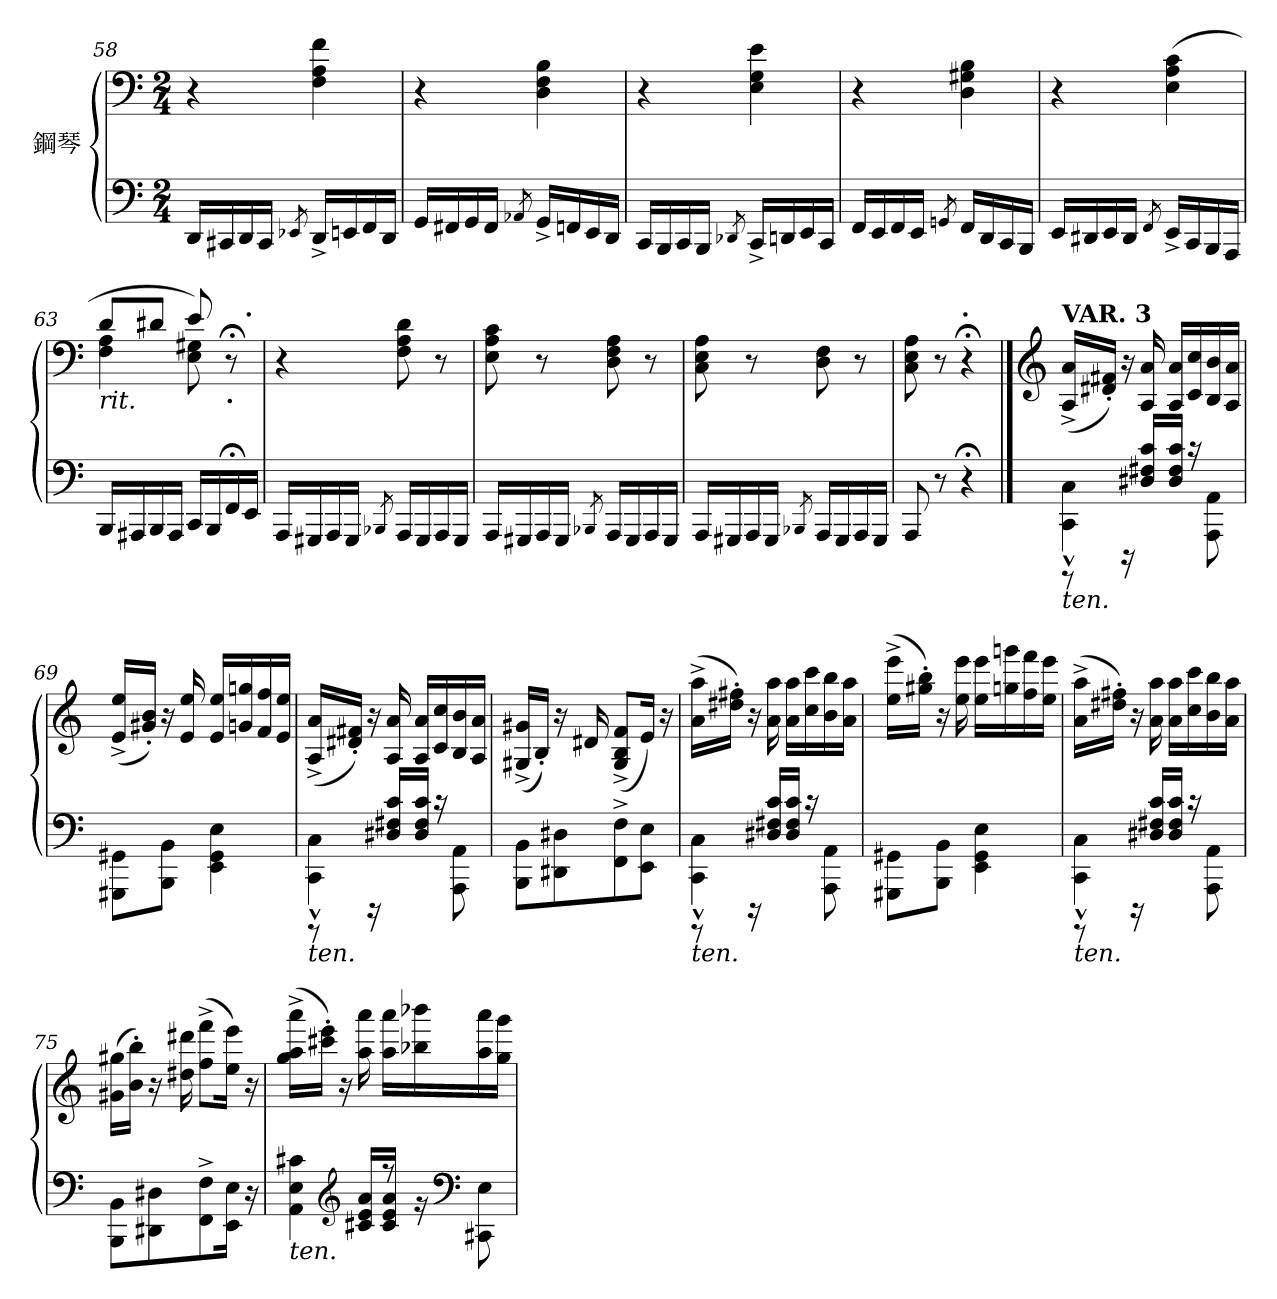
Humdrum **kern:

**kern	**kern	**dynam
*part1	*part1	*part1
*staff2	*staff1	*staff1/2
*I"鋼琴	*	*
*clefF4	*clefF4	*
*k[]	*k[]	*
*M2/4	*M2/4	*
=58	=58	=58
16DD/LL	4r	.
16CC#X/	.	.
16DD/	.	.
16CC#/JJ	.	.
8qEE-X/	.	.
16DD^/LL	4F\ 4A\ 4f\	.
16EEn/	.	.
16FF/	.	.
16DD/JJ	.	.
=59	=59	=59
16GG/LL	4r	.
16FF#X/	.	.
16GG/	.	.
16FF#/JJ	.	.
8qAA-X/	.	.
16GG^/LL	4D\ 4F\ 4B\	.
16FFn/	.	.
16EE/	.	.
16DD/JJ	.	.
=60	=60	=60
16CC/LL	4r	.
16BBB/	.	.
16CC/	.	.
16BBB/JJ	.	.
8qDD-X/	.	.
16CC^/LL	4E\ 4G\ 4e\	.
16DDn/	.	.
16EE/	.	.
16CC/JJ	.	.
=61	=61	=61
16FF/LL	4r	.
16EE/	.	.
16FF/	.	.
16EE/JJ	.	.
8qGGn/	.	.
16FF/LL	4D\ 4G#X\ 4B\	.
16DD/	.	.
16CC/	.	.
16BBB/JJ	.	.
!!LO:LB:g=z
=62	=62	=62
16EE/LL	4r	.
16DD#X/	.	.
16EE/	.	.
16DD#/JJ	.	.
8qFF/	.	.
16EE^/LL	(>4E\ 4A\ 4c\	.
16CC/	.	.
16BBB/	.	.
16AAA/JJ	.	.
=63	=63	=63
*	*^	*
!	!LO:TX:b:i:t=rit.	!	!
*	*	*^	*
16BBB/LL	8d/L	4F\ 4A\	4..ryy	.
16AAA#X/	.	.	.	.
16BBB/	8d#X/J	.	.	.
16AAA#/JJ	.	.	.	.
16CC/LL	8e/)	8E\ 8G#X\	.	.
16BBB/	.	.	.	.
!	!LO:TX:b:B:t=.	!	!	!
16FF;</	8r;<	8ryy	.	.
!	!	!	!LO:TX:a:B:t=.	!
16EE/JJ	.	.	16ryy	.
=64	=64	=64	=64	=64
!	!LO:TX:b:i:t=perdendosi	!	!	!
*	*v	*v	*v	*
16AAA/LL	4r	.
16GGG#X/	.	.
16AAA/	.	.
16GGG#/JJ	.	.
8qBBB-X/	.	.
16AAA/LL	8F\ 8A\ 8d\	.
16GGG#/	.	.
16AAA/	8r	.
16GGG#/JJ	.	.
=65	=65	=65
16AAA/LL	8E\ 8A\ 8c\	.
16GGG#X/	.	.
16AAA/	8r	.
16GGG#/JJ	.	.
8qBBB-X/	.	.
16AAA/LL	8D\ 8F\ 8A\	.
16GGG#/	.	.
16AAA/	8r	.
16GGG#/JJ	.	.
=66	=66	=66
16AAA/LL	8C\ 8E\ 8A\	.
16GGG#X/	.	.
16AAA/	8r	.
16GGG#/JJ	.	.
8qBBB-X/	.	.
16AAA/LL	8D\ 8F\	.
16GGG#/	.	.
16AAA/	8r	.
16GGG#/JJ	.	.
=67	=67	=67
8AAA/	8C\ 8E\ 8A\	.
8r	8r	.
!	!LO:TX:a:B:t=.	!
4r;<	4r;<	.
!!LO:PB:g=z
==68	==68	==68
*	*clefG2	*
*^	*	*
!	!	!LO:TX:a:B:t=VAR. 3	!
!LO:TX:b:i:t=ten.	!	!	!
!	!	!	!LO:DY:b
!	!	!	!LO:DY:n=1:b
8rGGGG	4CC\^^ 4C\^^	(<16A/^ 16a/^LL	f other-dynamics
.	.	16d#X/' 16f#X/'JJ)	.
16rDDD	.	16r	.
16D#X/ 16F#X/ 16c/LL	.	16A/ 16a/	.
16D#/ 16F#/ 16c/JJ	4ryy	16A/ 16a/LL	.
16rc	.	16c/ 16cc/	.
8AAA\ 8AA\	.	16B/ 16b/	.
.	.	16A/ 16a/JJ	.
*v	*v	*	*
=69	=69	=69
8GGG#X\ 8GG#X\L	(<16e/^ 16ee/^LL	.
.	16g#X/' 16b/'JJ)	.
8BBB\ 8BB\J	16r	.
.	16e/ 16ee/	.
4EE\ 4GG#\ 4E\	16e/ 16ee/LL	.
.	16gn/ 16ggn/	.
.	16f/ 16ff/	.
.	16e/ 16ee/JJ	.
=70	=70	=70
*^	*	*
!LO:TX:b:i:t=ten.	!	!	!
8rGGGG	4CC\^^ 4C\^^	(<16A/^ 16a/^LL	.
.	.	16d#X/' 16f#X/'JJ)	.
16rDDD	.	16r	.
16D#X/ 16F#X/ 16c/LL	.	16A/ 16a/	.
16D#/ 16F#/ 16c/JJ	4ryy	16A/ 16a/LL	.
16rc	.	16c/ 16cc/	.
8AAA\ 8AA\	.	16B/ 16b/	.
.	.	16A/ 16a/JJ	.
*v	*v	*	*
=71	=71	=71
8BBB\ 8BB\L	(<16G#X/^ 16g#X/^LL	.
.	16B'/JJ)	.
8DD#X\ 8D#X\	16r	.
.	16d#X/	.
8FF\^ 8F\^	(<8G#/^ 8B/^ 8f/^L	.
8EE\ 8E\J	16e/Jk)	.
.	16r	.
!!LO:LB:g=z
=72	=72	=72
*^	*	*
!LO:TX:b:i:t=ten.	!	!	!
8rGGGG	4CC\^^ 4C\^^	(>16a\^ 16aa\^LL	.
.	.	16dd#X\' 16ff#X\'JJ)	.
16rDDD	.	16r	.
16D#X/ 16F#X/ 16c/LL	.	16a\ 16aa\	.
16D#/ 16F#/ 16c/JJ	4ryy	16a\ 16aa\LL	.
16rc	.	16cc\ 16ccc\	.
8AAA\ 8AA\	.	16b\ 16bb\	.
.	.	16a\ 16aa\JJ	.
*v	*v	*	*
=73	=73	=73
8GGG#X\ 8GG#X\L	(>16ee\^ 16eee\^LL	.
.	16gg#X\' 16bb\'JJ)	.
8BBB\ 8BB\J	16r	.
.	16ee\ 16eee\	.
4EE\ 4GG#\ 4E\	16ee\ 16eee\LL	.
.	16ggn\ 16gggn\	.
.	16ff\ 16fff\	.
.	16ee\ 16eee\JJ	.
=74	=74	=74
*^	*	*
!LO:TX:b:i:t=ten.	!	!	!
8rGGGG	4CC\^^ 4C\^^	(>16a\^ 16aa\^LL	.
.	.	16dd#X\' 16ff#X\'JJ)	.
16rDDD	.	16r	.
16D#X/ 16F#X/ 16c/LL	.	16a\ 16aa\	.
16D#/ 16F#/ 16c/JJ	4ryy	16a\ 16aa\LL	.
16rc	.	16cc\ 16ccc\	.
8AAA\ 8AA\	.	16b\ 16bb\	.
.	.	16a\ 16aa\JJ	.
*v	*v	*	*
=75	=75	=75
8BBB\ 8BB\L	(>16g#X\ 16gg#X\LL	.
.	16b\' 16bb\'JJ)	.
8DD#X\ 8D#X\	16r	.
.	16dd#X\ 16ddd#X\	.
8FF\^ 8F\^	(>8ff\^ 8fff\^L	.
16EE\ 16E\Jk	16ee\ 16eee\Jk)	.
16r	16r	.
!!LO:LB:g=z
=76	=76	=76
*^	*	*
!LO:TX:b:i:t=ten.	!	!	!
4AA\ 4E\ 4c#X\	8.ryy	(>16gg\^ 16aa\^ 16aaa\^LL	.
.	.	16ccc#X\' 16eee\'JJ)	.
.	.	16r	.
*clefG2	*	*	*
.	16c#X/ 16e/ 16a/LL	16aa\ 16aaa\	.
8rff	16c#/ 16e/ 16a/JJ	16aa\ 16aaa\LL	.
.	16r	16bb-X\ 16bbb-X\	.
*clefF4	*	*	*
8CC#X\ 8E\	8ryy	16aa\ 16aaa\	.
.	.	16gg\ 16ggg\JJ	.
*v	*v	*	*
=	=	=
*-	*-	*-
